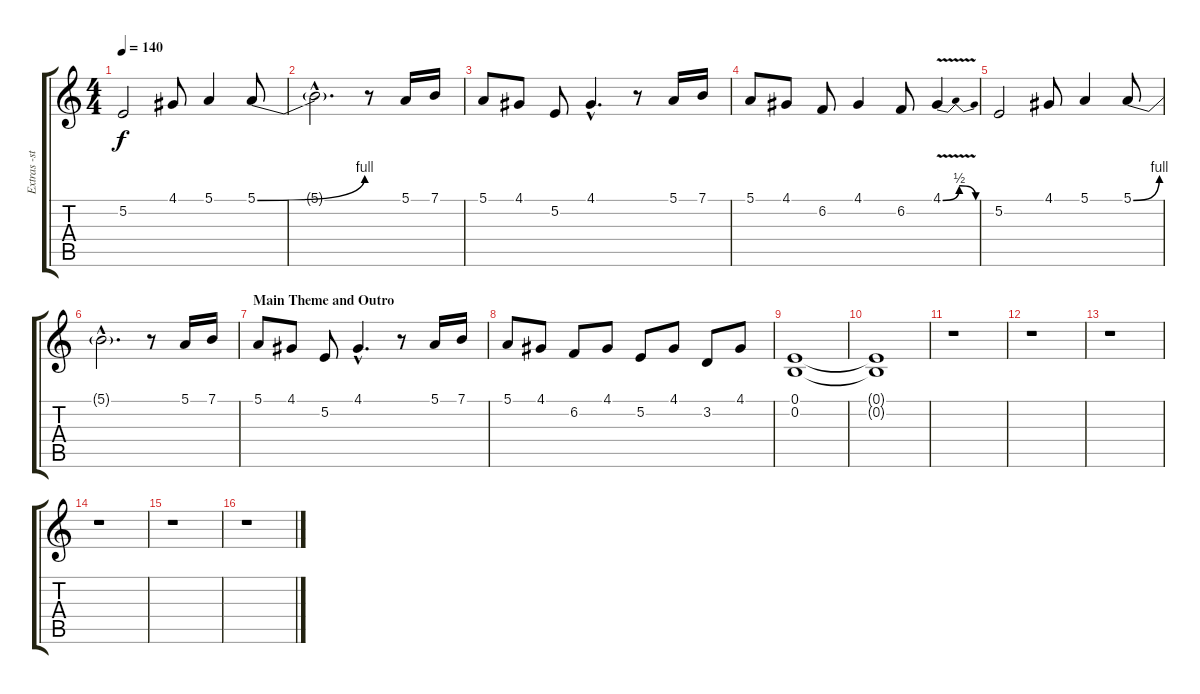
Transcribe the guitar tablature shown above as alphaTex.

\track ("Extras -strings - guitar" "Extras -st") {instrument choiraahs}
\staff {score tabs}
\tuning (E4 B3 G3 D3 A2 E2) {hide}
\ts (4 4)
\tempo 140
\clef g2
\ks c
5.2.2{dy f} 4.1.8 5.1.4 5.1{be (bend 0 0 60 4)}.8 |
5.1{hac t}.2{d} r.8 5.1.16 7.1.16 |
5.1.8 4.1.8 5.2.8 4.1{hac}.4{d} r.8 5.1.16 7.1.16 |
5.1.8 4.1.8 6.2.8 4.1.4 6.2.8 4.1{be (bendrelease 0 0 30 2 30 2 60 0) v}.4 |
5.2.2 4.1.8 5.1.4 5.1{be (bend 0 0 60 4)}.8 |
5.1{hac t}.2{d} r.8 5.1.16 7.1.16 |
\section ("" "Main Theme and Outro")
5.1.8 4.1.8 5.2.8 4.1{hac}.4{d} r.8 5.1.16 7.1.16 |
5.1.8 4.1.8 6.2.8 4.1.8 5.2.8 4.1.8 3.2.8 4.1.8 |
(0.1 0.2).1 |
(0.1{t} 0.2{t}).1 |
r.1 |
r.1 |
r.1 |
r.1 |
r.1 |
r.1
